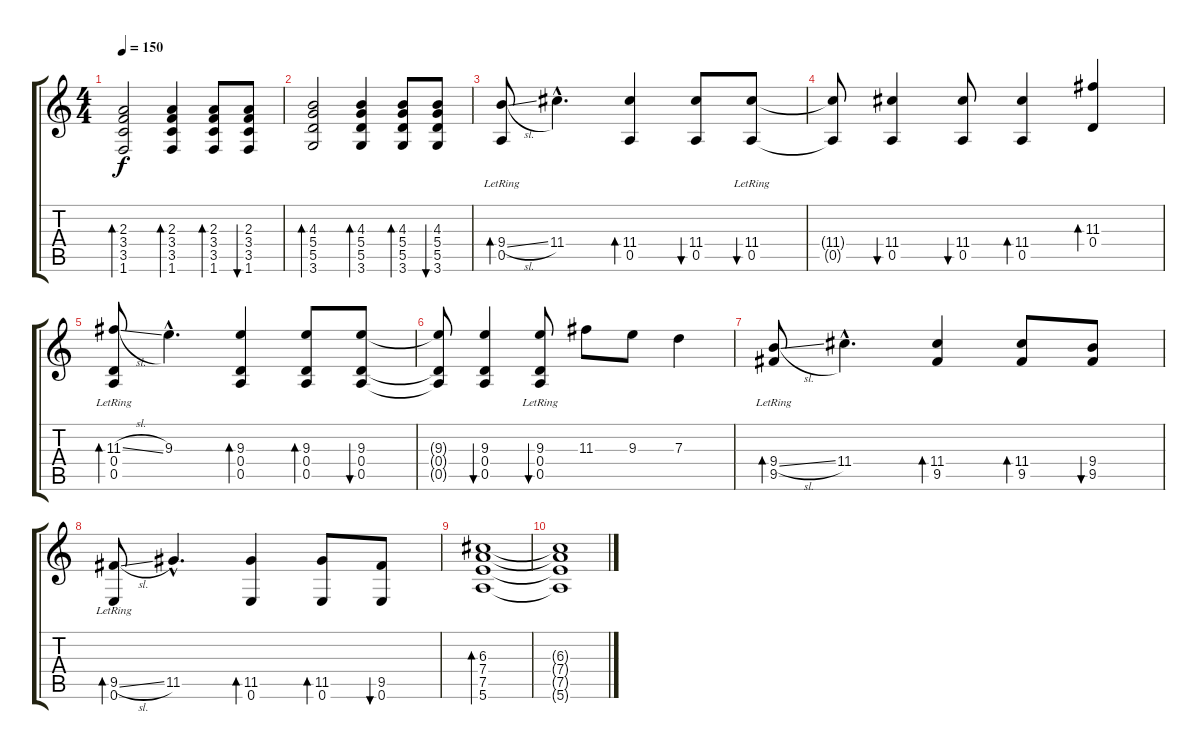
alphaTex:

\track "" {instrument acousticguitarsteel}
\staff {score tabs}
\tuning (E4 B3 G3 D3 A2 E2) {hide}
\ts (4 4)
\tempo 150
\clef g2
\ks c
(2.3 3.4 3.5 1.6).2{bd 60 dy f} (2.3 3.4 3.5 1.6).4{bd 60} (2.3 3.4 3.5 1.6).8{bd 60} (2.3 3.4 3.5 1.6).8{bu 60} |
(4.3 5.4 5.5 3.6).2{bd 60} (4.3 5.4 5.5 3.6).4{bd 60} (4.3 5.4 5.5 3.6).8{bd 60} (4.3 5.4 5.5 3.6).8{bu 60} |
(9.4{sl} 0.5{lr}).8{bd 60} 11.4{hac}.4{d} (11.4 0.5).4{bd 60} (11.4 0.5).8{bu 480} (11.4{lr} 0.5{lr}).8{bu 60} |
(11.4{t} 0.5{t}).8 (11.4 0.5).4{bu 60} (11.4 0.5).8{bu 60} (11.4 0.5).4{bd 60} (11.3 0.4).4{bd 60} |
(11.3{sl} 0.4{lr} 0.5{lr}).8{bd 60} 9.3{hac}.4{d} (9.3 0.4 0.5).4{bd 60} (9.3 0.4 0.5).8{bd 60} (9.3 0.4 0.5).8{bu 60} |
(9.3{t} 0.4{t} 0.5{t}).8 (9.3 0.4 0.5).4{bu 60} (9.3 0.4{lr} 0.5{lr}).8{bu 60} 11.3.8 9.3.8 7.3.4 |
(9.4{sl} 9.5{lr}).8{bd 60} 11.4{hac}.4{d} (11.4 9.5).4{bd 60} (11.4 9.5).8{bd 60} (9.4 9.5).8{bu 60} |
(9.5{sl} 0.6{lr}).8{bd 60} 11.5{hac}.4{d} (11.5 0.6).4{bd 60} (11.5 0.6).8{bd 60} (9.5 0.6).8{bu 60} |
(6.3 7.4 7.5 5.6).1{bd 480} |
(6.3{t} 7.4{t} 7.5{t} 5.6{t}).1
